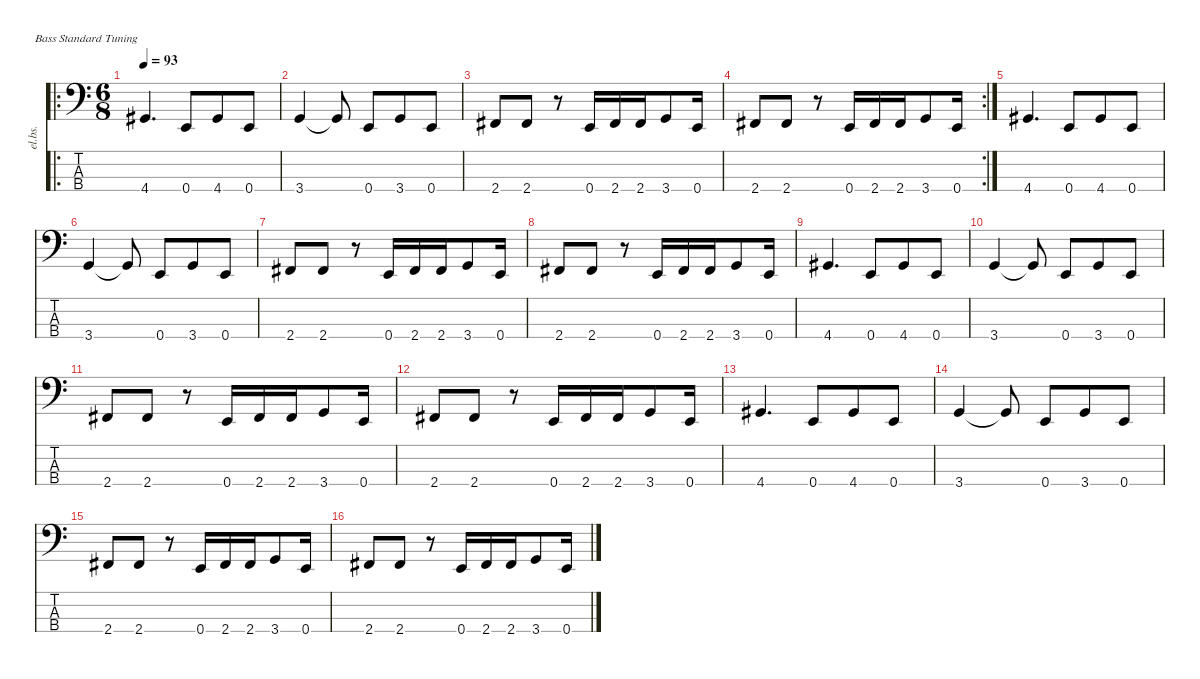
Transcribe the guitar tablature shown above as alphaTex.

\defaultSystemsLayout 4
\hideDynamics
\bracketExtendMode nobrackets
\otherSystemsTrackNameOrientation horizontal
\track ("Bass" "el.bs.") {instrument electricbassfinger}
\staff {score tabs}
\tuning (G2 D2 A1 E1)
\ro
\ts (6 8)
\tempo 93
\clef f4
\ks aminor
4.4{acc #}.4{d dy f beam Up} 0.4.8{beam Up} 4.4{acc #}.8{beam Up} 0.4.8{beam Up} |
3.4.4{beam Up} 3.4{t}.8{beam Up} 0.4.8{beam Up} 3.4.8{beam Up} 0.4.8{beam Up} |
2.4{acc #}.8{beam Up} 2.4{acc #}.8{beam Up} r.8{beam Up} 0.4.16{beam Up} 2.4{acc #}.16{beam Up} 2.4{acc #}.16{beam Up} 3.4.8{beam Up} 0.4.16{beam Up} |
\rc 2
2.4{acc #}.8{beam Up} 2.4{acc #}.8{beam Up} r.8{beam Up} 0.4.16{beam Up} 2.4{acc #}.16{beam Up} 2.4{acc #}.16{beam Up} 3.4.8{beam Up} 0.4.16{beam Up} |
4.4{acc #}.4{d beam Up} 0.4.8{beam Up} 4.4{acc #}.8{beam Up} 0.4.8{beam Up} |
3.4.4{beam Up} 3.4{t}.8{beam Up} 0.4.8{beam Up} 3.4.8{beam Up} 0.4.8{beam Up} |
2.4{acc #}.8{beam Up} 2.4{acc #}.8{beam Up} r.8{beam Up} 0.4.16{beam Up} 2.4{acc #}.16{beam Up} 2.4{acc #}.16{beam Up} 3.4.8{beam Up} 0.4.16{beam Up} |
2.4{acc #}.8{beam Up} 2.4{acc #}.8{beam Up} r.8{beam Up} 0.4.16{beam Up} 2.4{acc #}.16{beam Up} 2.4{acc #}.16{beam Up} 3.4.8{beam Up} 0.4.16{beam Up} |
4.4{acc #}.4{d beam Up} 0.4.8{beam Up} 4.4{acc #}.8{beam Up} 0.4.8{beam Up} |
3.4.4{beam Up} 3.4{t}.8{beam Up} 0.4.8{beam Up} 3.4.8{beam Up} 0.4.8{beam Up} |
2.4{acc #}.8{beam Up} 2.4{acc #}.8{beam Up} r.8{beam Up} 0.4.16{beam Up} 2.4{acc #}.16{beam Up} 2.4{acc #}.16{beam Up} 3.4.8{beam Up} 0.4.16{beam Up} |
2.4{acc #}.8{beam Up} 2.4{acc #}.8{beam Up} r.8{beam Up} 0.4.16{beam Up} 2.4{acc #}.16{beam Up} 2.4{acc #}.16{beam Up} 3.4.8{beam Up} 0.4.16{beam Up} |
4.4{acc #}.4{d beam Up} 0.4.8{beam Up} 4.4{acc #}.8{beam Up} 0.4.8{beam Up} |
3.4.4{beam Up} 3.4{t}.8{beam Up} 0.4.8{beam Up} 3.4.8{beam Up} 0.4.8{beam Up} |
2.4{acc #}.8{beam Up} 2.4{acc #}.8{beam Up} r.8{beam Up} 0.4.16{beam Up} 2.4{acc #}.16{beam Up} 2.4{acc #}.16{beam Up} 3.4.8{beam Up} 0.4.16{beam Up} |
2.4{acc #}.8{beam Up} 2.4{acc #}.8{beam Up} r.8{beam Up} 0.4.16{beam Up} 2.4{acc #}.16{beam Up} 2.4{acc #}.16{beam Up} 3.4.8{beam Up} 0.4.16{beam Up}
